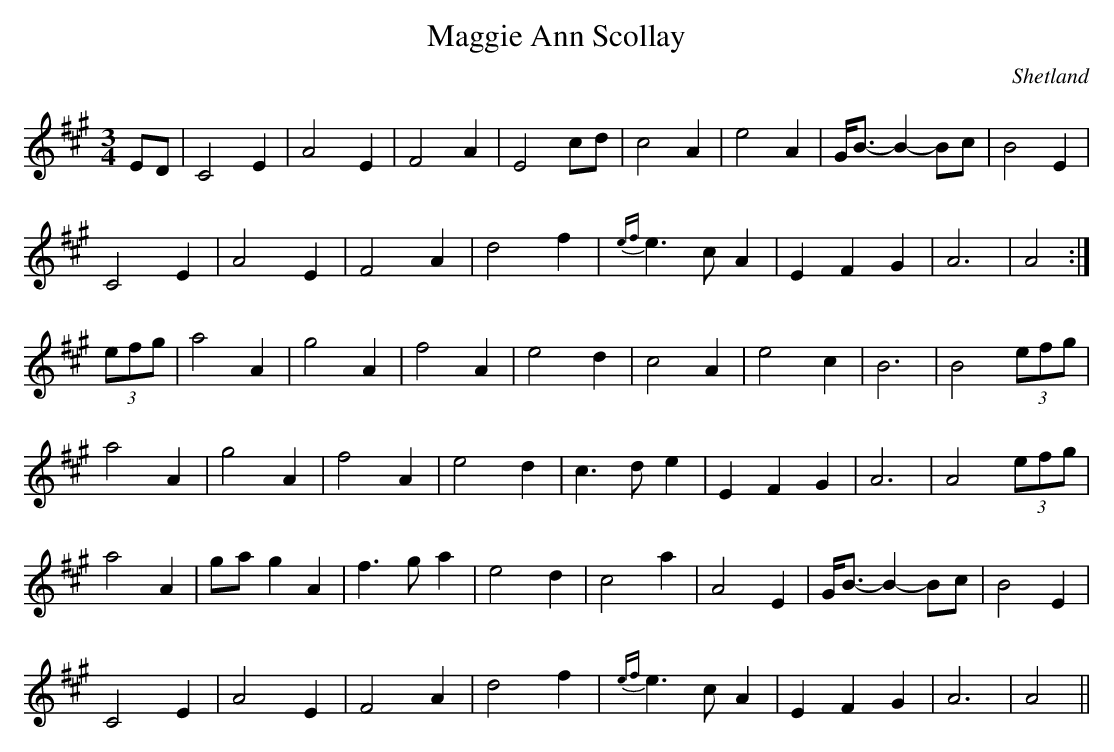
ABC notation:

X:1
T:Maggie Ann Scollay
O:Shetland
M:3/4
L:1/8
K:A
ED|C4 E2|A4-E2|F4A2|E4  cd|c4A2|e4A2 |G<B-B2-Bc|B4E2|
C4E2|A4-E2|F4A2|d4f2|{ef}e3c A2|E2F2G2|A6|A4:|
(3efg|a4A2|g4A2|f4A2|e4d2|c4A2|e4c2|B6|B4(3efg|
a4A2|g4A2|f4A2|e4d2|c3de2|E2F2G2|A6|A4(3efg|
a4A2|ga g2A2|f3ga2|e4d2|c4a2|A4E2|G<B-B2-Bc|B4E2|
C4E2|A4-E2|F4A2|d4f2|{ef}e3c A2|E2F2G2|A6|A4||
